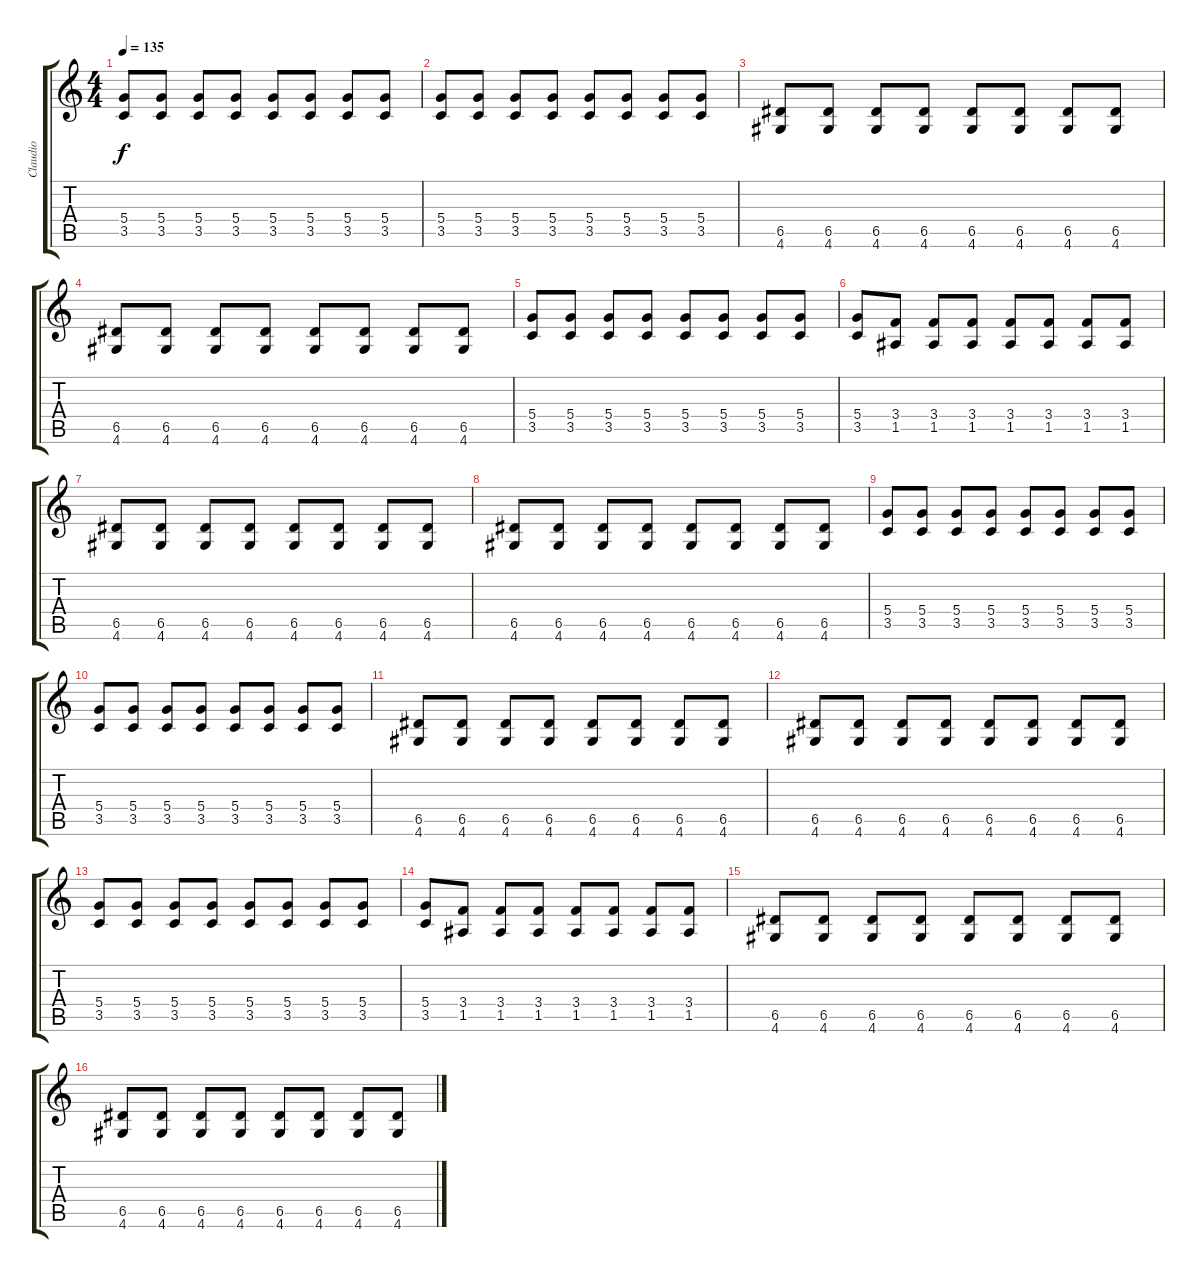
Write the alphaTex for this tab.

\track ("Claudio" "Claudio") {instrument distortionguitar}
\staff {score tabs}
\tuning (E4 B3 G3 D3 A2 E2) {hide}
\ts (4 4)
\tempo 135
\clef g2
\ks c
(5.4 3.5).8{dy f} (5.4 3.5).8 (5.4 3.5).8 (5.4 3.5).8 (5.4 3.5).8 (5.4 3.5).8 (5.4 3.5).8 (5.4 3.5).8 |
(5.4 3.5).8 (5.4 3.5).8 (5.4 3.5).8 (5.4 3.5).8 (5.4 3.5).8 (5.4 3.5).8 (5.4 3.5).8 (5.4 3.5).8 |
(6.5 4.6).8 (6.5 4.6).8 (6.5 4.6).8 (6.5 4.6).8 (6.5 4.6).8 (6.5 4.6).8 (6.5 4.6).8 (6.5 4.6).8 |
(6.5 4.6).8 (6.5 4.6).8 (6.5 4.6).8 (6.5 4.6).8 (6.5 4.6).8 (6.5 4.6).8 (6.5 4.6).8 (6.5 4.6).8 |
(5.4 3.5).8 (5.4 3.5).8 (5.4 3.5).8 (5.4 3.5).8 (5.4 3.5).8 (5.4 3.5).8 (5.4 3.5).8 (5.4 3.5).8 |
(5.4 3.5).8 (3.4 1.5).8 (3.4 1.5).8 (3.4 1.5).8 (3.4 1.5).8 (3.4 1.5).8 (3.4 1.5).8 (3.4 1.5).8 |
(6.5 4.6).8 (6.5 4.6).8 (6.5 4.6).8 (6.5 4.6).8 (6.5 4.6).8 (6.5 4.6).8 (6.5 4.6).8 (6.5 4.6).8 |
(6.5 4.6).8 (6.5 4.6).8 (6.5 4.6).8 (6.5 4.6).8 (6.5 4.6).8 (6.5 4.6).8 (6.5 4.6).8 (6.5 4.6).8 |
(5.4 3.5).8 (5.4 3.5).8 (5.4 3.5).8 (5.4 3.5).8 (5.4 3.5).8 (5.4 3.5).8 (5.4 3.5).8 (5.4 3.5).8 |
(5.4 3.5).8 (5.4 3.5).8 (5.4 3.5).8 (5.4 3.5).8 (5.4 3.5).8 (5.4 3.5).8 (5.4 3.5).8 (5.4 3.5).8 |
(6.5 4.6).8 (6.5 4.6).8 (6.5 4.6).8 (6.5 4.6).8 (6.5 4.6).8 (6.5 4.6).8 (6.5 4.6).8 (6.5 4.6).8 |
(6.5 4.6).8 (6.5 4.6).8 (6.5 4.6).8 (6.5 4.6).8 (6.5 4.6).8 (6.5 4.6).8 (6.5 4.6).8 (6.5 4.6).8 |
(5.4 3.5).8 (5.4 3.5).8 (5.4 3.5).8 (5.4 3.5).8 (5.4 3.5).8 (5.4 3.5).8 (5.4 3.5).8 (5.4 3.5).8 |
(5.4 3.5).8 (3.4 1.5).8 (3.4 1.5).8 (3.4 1.5).8 (3.4 1.5).8 (3.4 1.5).8 (3.4 1.5).8 (3.4 1.5).8 |
(6.5 4.6).8 (6.5 4.6).8 (6.5 4.6).8 (6.5 4.6).8 (6.5 4.6).8 (6.5 4.6).8 (6.5 4.6).8 (6.5 4.6).8 |
(6.5 4.6).8 (6.5 4.6).8 (6.5 4.6).8 (6.5 4.6).8 (6.5 4.6).8 (6.5 4.6).8 (6.5 4.6).8 (6.5 4.6).8
